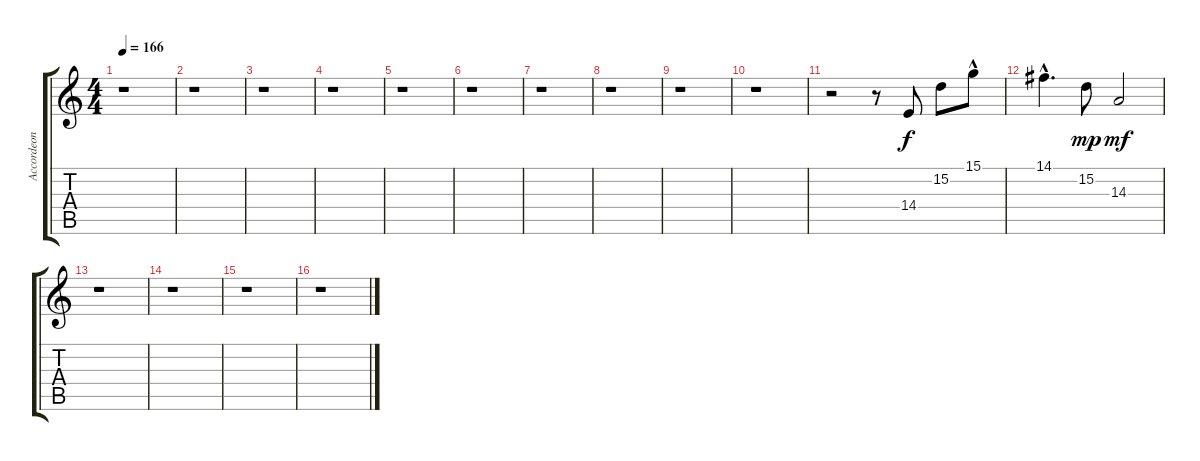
\track ("Accordeon" "Accordeon") {instrument accordion}
\staff {score tabs}
\tuning (E4 B3 G3 D3 A2 E2) {hide}
\ts (4 4)
\tempo 166
\clef g2
\ks c
r.1{dy f} |
r.1 |
r.1 |
r.1 |
r.1 |
r.1 |
r.1 |
r.1 |
r.1 |
r.1 |
r.2 r.8 14.4.8 15.2.8 15.1{hac}.8 |
14.1{hac}.4{d} 15.2.8{dy mp} 14.3.2{dy mf} |
r.1 |
r.1 |
r.1 |
r.1
